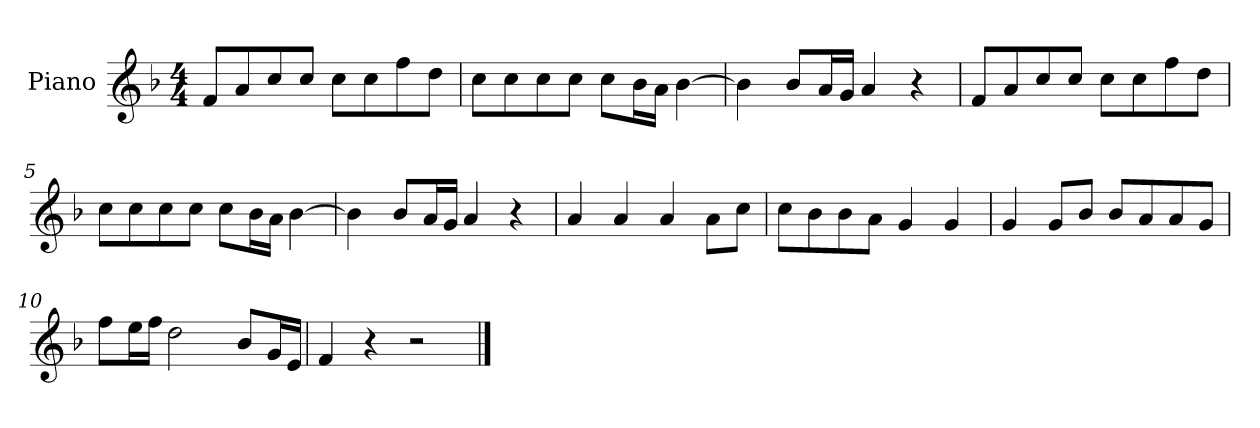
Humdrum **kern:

**kern
*part1
*staff1
*I"Piano
*I'P-no
*clefG2
*k[b-]
*M4/4
*MM90
=1
8f/L
8a/
8cc/
8cc/J
8cc\L
8cc\
8ff\
8dd\J
=2
8cc\L
8cc\
8cc\
8cc\J
8cc\L
16b-\L
16a\JJ
[4b-\
=3
4b-\]
8b-/L
16a/L
16g/JJ
4a/
4r
=4
8f/L
8a/
8cc/
8cc/J
8cc\L
8cc\
8ff\
8dd\J
=5
8cc\L
8cc\
8cc\
8cc\J
8cc\L
16b-\L
16a\JJ
[4b-\
!!LO:LB:g=z
=6
4b-\]
8b-/L
16a/L
16g/JJ
4a/
4r
=7
4a/
4a/
4a/
8a\L
8cc\J
=8
8cc\L
8b-\
8b-\
8a\J
4g/
4g/
=9
4g/
8g/L
8b-/J
8b-/L
8a/
8a/
8g/J
=10
8ff\L
16ee\L
16ff\JJ
2dd\
8b-/L
16g/L
16e/JJ
=11
4f/
4r
2r
==
*-
